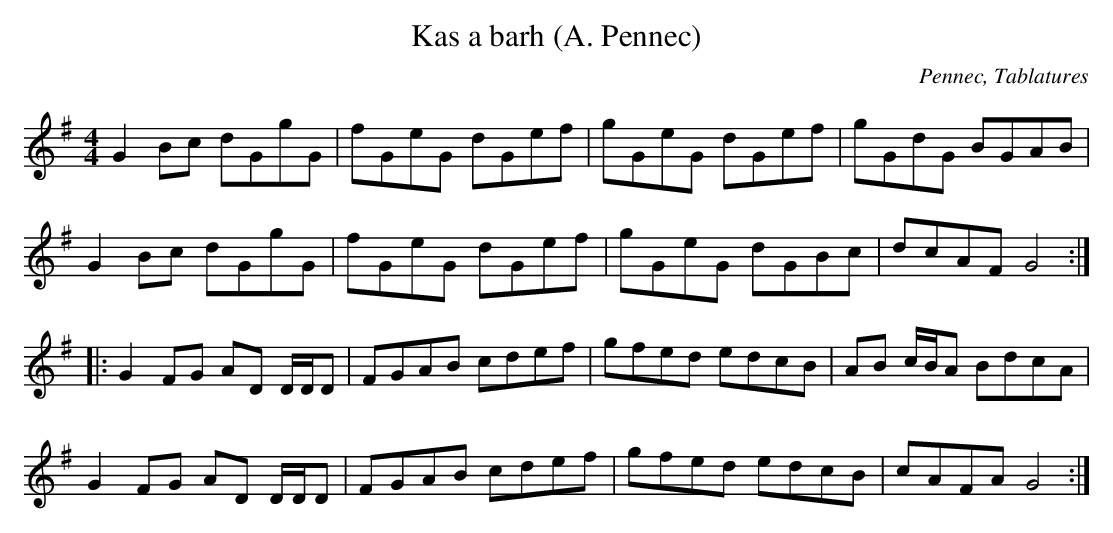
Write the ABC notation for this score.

X:1
T:Kas a barh (A. Pennec)
C:Pennec, Tablatures
M:4/4
L:1/8
K:G
G2Bc dGgG|fGeG dGef|gGeG dGef|gGdG BGAB|
G2Bc dGgG|fGeG dGef|gGeG dGBc|dcAF G4:|
|:G2FG AD D/D/D|FGAB cdef|gfed edcB|AB c/B/A BdcA|
G2FG AD D/D/D|FGAB cdef|gfed edcB|cAFA G4:|
